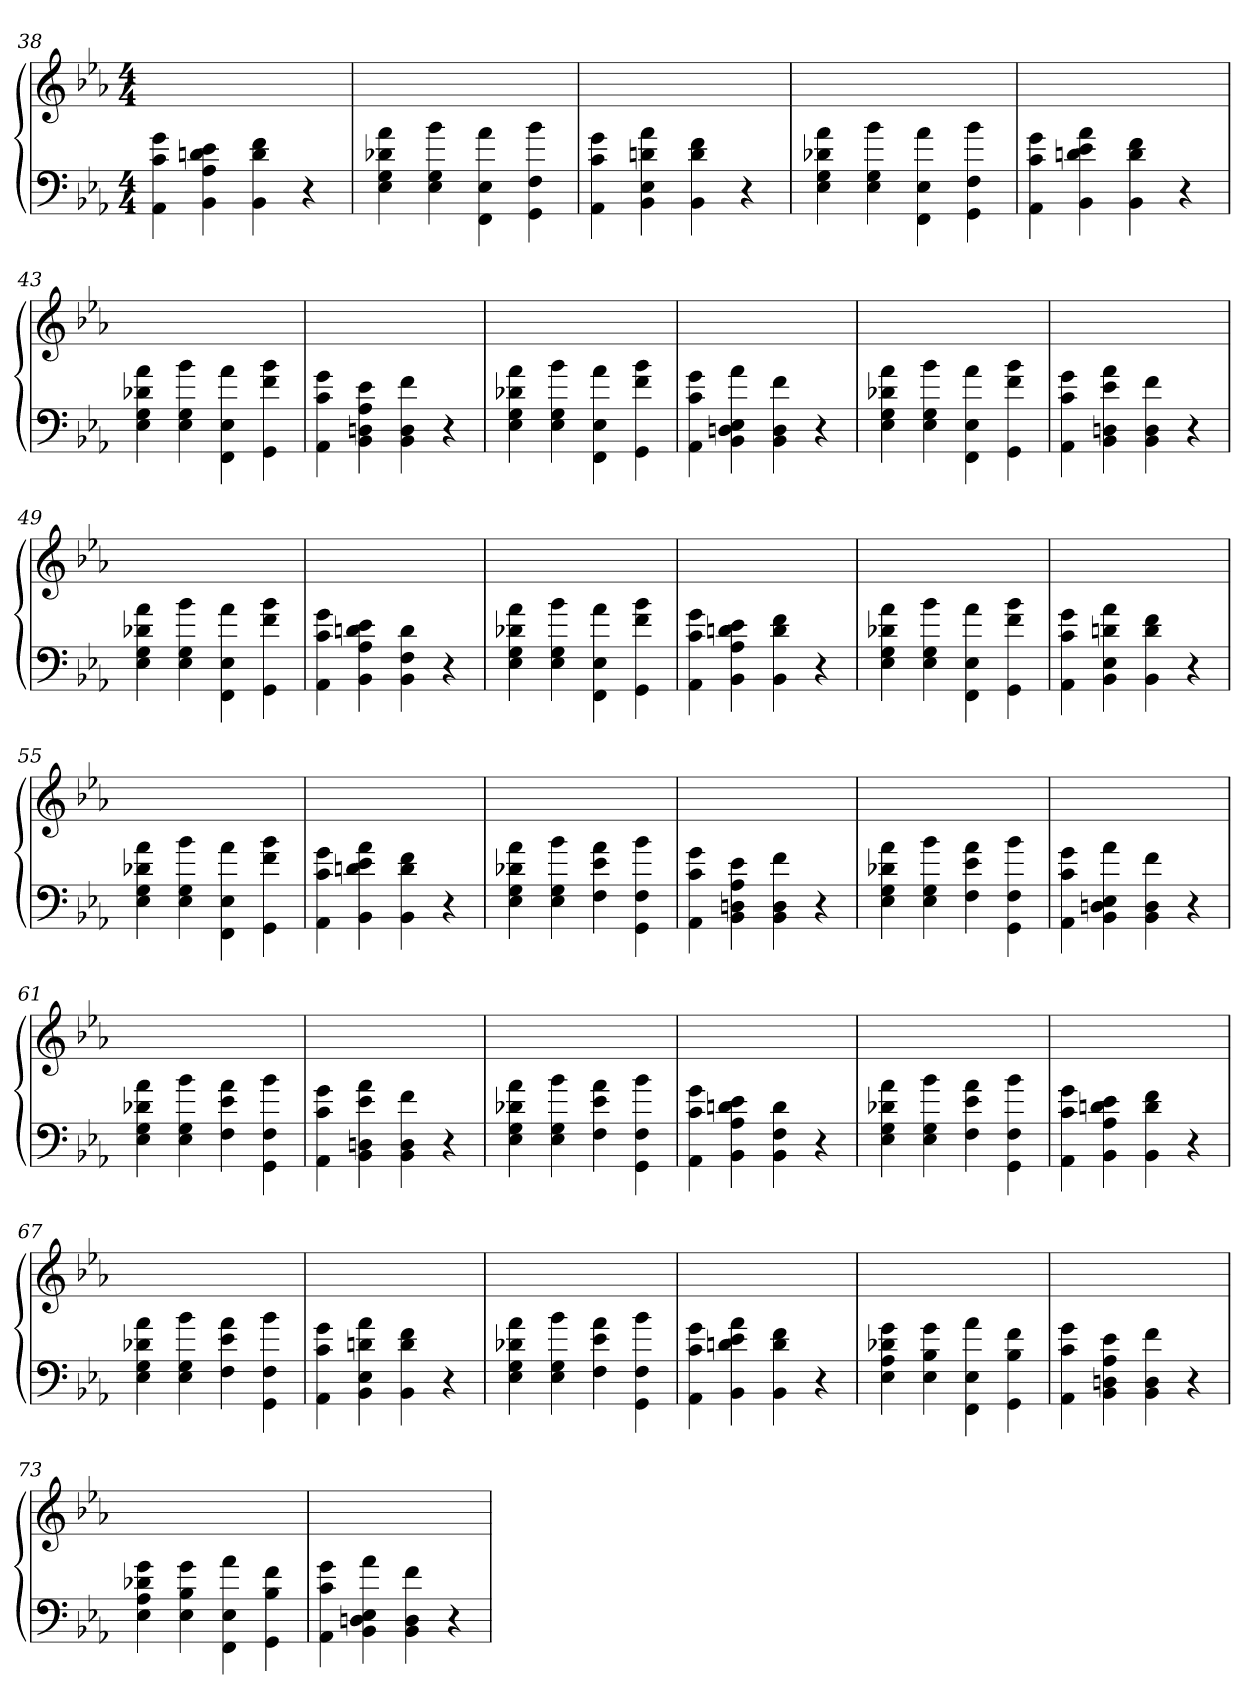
**kern	**kern
*part2	*part1
*staff2	*staff1
*clefF4	*clefG2
*k[b-e-a-]	*k[b-e-a-]
*E-:	*E-:
*M4/4	*M4/4
=38	=38
4AA- 4c 4g	1ryy
4BB- 4A- 4dn 4e-	.
4BB- 4d 4f	.
4r	.
=39	=39
4E- 4G 4d-X 4a-	1ryy
4E- 4G 4b-	.
4FF 4E- 4a-	.
4GG 4F 4b-	.
=40	=40
4AA- 4c 4g	1ryy
4BB- 4E- 4dn 4a-	.
4BB- 4d 4f	.
4r	.
=41	=41
4E- 4G 4d-X 4a-	1ryy
4E- 4G 4b-	.
4FF 4E- 4a-	.
4GG 4F 4b-	.
=42	=42
4AA- 4c 4g	1ryy
4BB- 4dn 4e- 4a-	.
4BB- 4d 4f	.
4r	.
=43	=43
4E- 4G 4d-X 4a-	1ryy
4E- 4G 4b-	.
4FF 4E- 4a-	.
4GG 4f 4b-	.
=44	=44
4AA- 4c 4g	1ryy
4BB- 4Dn 4A- 4e-	.
4BB- 4D 4f	.
4r	.
=45	=45
4E- 4G 4d-X 4a-	1ryy
4E- 4G 4b-	.
4FF 4E- 4a-	.
4GG 4f 4b-	.
=46	=46
4AA- 4c 4g	1ryy
4BB- 4Dn 4E- 4a-	.
4BB- 4D 4f	.
4r	.
=47	=47
4E- 4G 4d-X 4a-	1ryy
4E- 4G 4b-	.
4FF 4E- 4a-	.
4GG 4f 4b-	.
=48	=48
4AA- 4c 4g	1ryy
4BB- 4Dn 4e- 4a-	.
4BB- 4D 4f	.
4r	.
=49	=49
4E- 4G 4d-X 4a-	1ryy
4E- 4G 4b-	.
4FF 4E- 4a-	.
4GG 4f 4b-	.
=50	=50
4AA- 4c 4g	1ryy
4BB- 4A- 4dn 4e-	.
4BB- 4F 4d	.
4r	.
=51	=51
4E- 4G 4d-X 4a-	1ryy
4E- 4G 4b-	.
4FF 4E- 4a-	.
4GG 4f 4b-	.
=52	=52
4AA- 4c 4g	1ryy
4BB- 4A- 4dn 4e-	.
4BB- 4d 4f	.
4r	.
=53	=53
4E- 4G 4d-X 4a-	1ryy
4E- 4G 4b-	.
4FF 4E- 4a-	.
4GG 4f 4b-	.
=54	=54
4AA- 4c 4g	1ryy
4BB- 4E- 4dn 4a-	.
4BB- 4d 4f	.
4r	.
=55	=55
4E- 4G 4d-X 4a-	1ryy
4E- 4G 4b-	.
4FF 4E- 4a-	.
4GG 4f 4b-	.
=56	=56
4AA- 4c 4g	1ryy
4BB- 4dn 4e- 4a-	.
4BB- 4d 4f	.
4r	.
=57	=57
4E- 4G 4d-X 4a-	1ryy
4E- 4G 4b-	.
4F 4e- 4a-	.
4GG 4F 4b-	.
=58	=58
4AA- 4c 4g	1ryy
4BB- 4Dn 4A- 4e-	.
4BB- 4D 4f	.
4r	.
=59	=59
4E- 4G 4d-X 4a-	1ryy
4E- 4G 4b-	.
4F 4e- 4a-	.
4GG 4F 4b-	.
=60	=60
4AA- 4c 4g	1ryy
4BB- 4Dn 4E- 4a-	.
4BB- 4D 4f	.
4r	.
=61	=61
4E- 4G 4d-X 4a-	1ryy
4E- 4G 4b-	.
4F 4e- 4a-	.
4GG 4F 4b-	.
=62	=62
4AA- 4c 4g	1ryy
4BB- 4Dn 4e- 4a-	.
4BB- 4D 4f	.
4r	.
=63	=63
4E- 4G 4d-X 4a-	1ryy
4E- 4G 4b-	.
4F 4e- 4a-	.
4GG 4F 4b-	.
=64	=64
4AA- 4c 4g	1ryy
4BB- 4A- 4dn 4e-	.
4BB- 4F 4d	.
4r	.
=65	=65
4E- 4G 4d-X 4a-	1ryy
4E- 4G 4b-	.
4F 4e- 4a-	.
4GG 4F 4b-	.
=66	=66
4AA- 4c 4g	1ryy
4BB- 4A- 4dn 4e-	.
4BB- 4d 4f	.
4r	.
=67	=67
4E- 4G 4d-X 4a-	1ryy
4E- 4G 4b-	.
4F 4e- 4a-	.
4GG 4F 4b-	.
=68	=68
4AA- 4c 4g	1ryy
4BB- 4E- 4dn 4a-	.
4BB- 4d 4f	.
4r	.
=69	=69
4E- 4G 4d-X 4a-	1ryy
4E- 4G 4b-	.
4F 4e- 4a-	.
4GG 4F 4b-	.
=70	=70
4AA- 4c 4g	1ryy
4BB- 4dn 4e- 4a-	.
4BB- 4d 4f	.
4r	.
=71	=71
4E- 4A- 4d-X 4g	1ryy
4E- 4B- 4g	.
4FF 4E- 4a-	.
4GG 4B- 4f	.
=72	=72
4AA- 4c 4g	1ryy
4BB- 4Dn 4A- 4e-	.
4BB- 4D 4f	.
4r	.
=73	=73
4E- 4A- 4d-X 4g	1ryy
4E- 4B- 4g	.
4FF 4E- 4a-	.
4GG 4B- 4f	.
=74	=74
4AA- 4c 4g	1ryy
4BB- 4Dn 4E- 4a-	.
4BB- 4D 4f	.
4r	.
=	=
*-	*-
